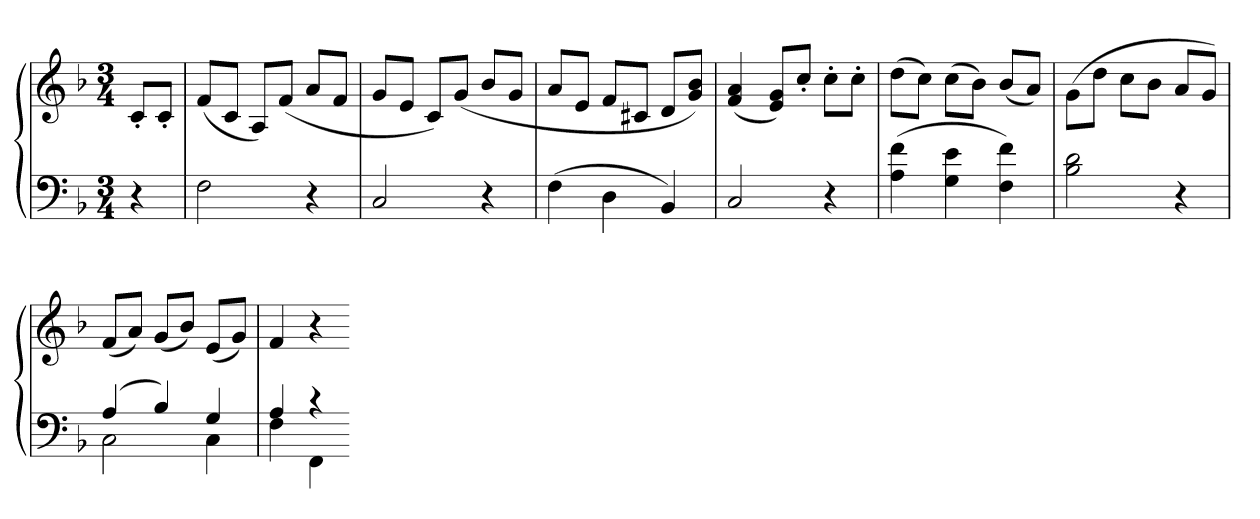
**kern	**kern
*part1	*part1
*staff2	*staff1
*clefF4	*clefG2
*k[b-]	*k[b-]
*M3/4	*M3/4
=	=
4r	8c'L
.	8c'J
=	=
2F	(8fL
.	8cJ
.	8AL)
.	(8fJ
4r	8aL
.	8fJ
=	=
2C	8gL
.	8eJ
.	8cL)
.	(8gJ
4r	8b-L
.	8gJ
=	=
(4F	8aL
.	8eJ
4D	8fL
.	8c#XJ
4BB-)	8dL
.	8g 8b-J)
=	=
2C	(4f 4a
.	8e 8gL)
.	8cc'J
4r	8cc'L
.	8cc'J
=	=
(4A 4f	(8ddL
.	8ccJ)
4G 4e	(8ccL
.	8b-J)
4F 4f)	(8b-L
.	8aJ)
=	=
2B- 2d	(8gL
.	8ddJ
.	8ccL
.	8b-J
4r	8aL
.	8gJ)
=	=
*^	*
(4A	2C	(8fL
.	.	8aJ)
4B-)	.	(8gL
.	.	8b-J)
4G	4C	(8eL
.	.	8gJ)
=	=	=
4A	4F	4f
4r	4FF	4r
*v	*v	*
=-	=-
*-	*-
